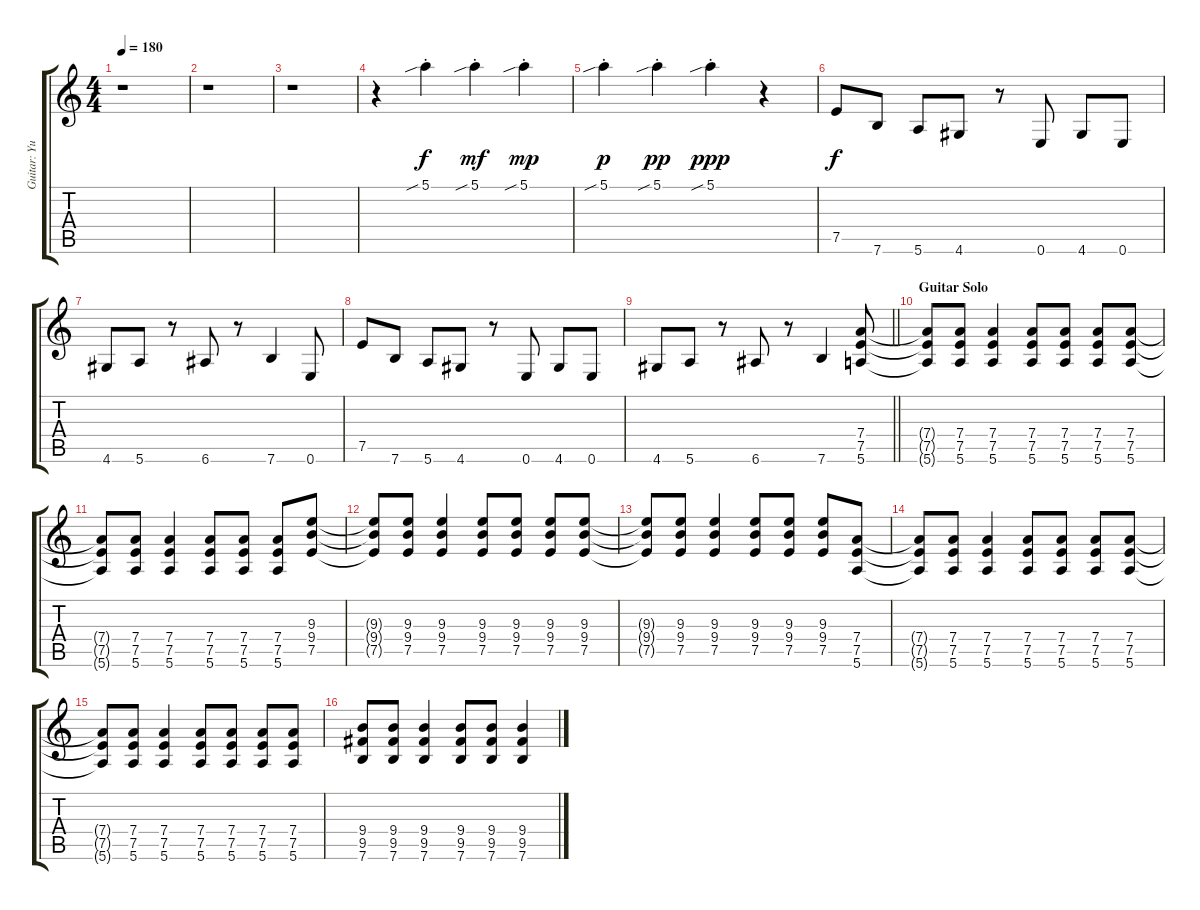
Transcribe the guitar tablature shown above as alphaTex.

\track ("Guitar: Yui Hirasawa" "Guitar: Yu") {instrument overdrivenguitar}
\staff {score tabs}
\tuning (E4 B3 G3 D3 A2 E2) {hide}
\ts (4 4)
\tempo 180
\clef g2
\ks c
r.1{dy f} |
r.1 |
r.1 |
r.4 5.1{sib st}.4 5.1{sib st}.4{dy mf} 5.1{sib st}.4{dy mp} |
5.1{sib st}.4{dy p} 5.1{sib st}.4{dy pp} 5.1{sib st}.4{dy ppp} r.4 |
7.5.8{dy f} 7.6.8 5.6.8 4.6.8 r.8 0.6.8 4.6.8 0.6.8 |
4.6.8 5.6.8 r.8 6.6.8 r.8 7.6.4 0.6.8 |
7.5.8 7.6.8 5.6.8 4.6.8 r.8 0.6.8 4.6.8 0.6.8 |
\barLineRight lightlight
4.6.8 5.6.8 r.8 6.6.8 r.8 7.6.4 (7.4 7.5 5.6).8{balance 8} |
\section ("" "Guitar Solo")
(7.4{t} 7.5{t} 5.6{t}).8 (7.4 7.5 5.6).8 (7.4 7.5 5.6).4 (7.4 7.5 5.6).8 (7.4 7.5 5.6).8 (7.4 7.5 5.6).8 (7.4 7.5 5.6).8 |
(7.4{t} 7.5{t} 5.6{t}).8 (7.4 7.5 5.6).8 (7.4 7.5 5.6).4 (7.4 7.5 5.6).8 (7.4 7.5 5.6).8 (7.4 7.5 5.6).8 (9.3 9.4 7.5).8 |
(9.3{t} 9.4{t} 7.5{t}).8 (9.3 9.4 7.5).8 (9.3 9.4 7.5).4 (9.3 9.4 7.5).8 (9.3 9.4 7.5).8 (9.3 9.4 7.5).8 (9.3 9.4 7.5).8 |
(9.3{t} 9.4{t} 7.5{t}).8 (9.3 9.4 7.5).8 (9.3 9.4 7.5).4 (9.3 9.4 7.5).8 (9.3 9.4 7.5).8 (9.3 9.4 7.5).8 (7.4 7.5 5.6).8 |
(7.4{t} 7.5{t} 5.6{t}).8 (7.4 7.5 5.6).8 (7.4 7.5 5.6).4 (7.4 7.5 5.6).8 (7.4 7.5 5.6).8 (7.4 7.5 5.6).8 (7.4 7.5 5.6).8 |
(7.4{t} 7.5{t} 5.6{t}).8 (7.4 7.5 5.6).8 (7.4 7.5 5.6).4 (7.4 7.5 5.6).8 (7.4 7.5 5.6).8 (7.4 7.5 5.6).8 (7.4 7.5 5.6).8 |
(9.4 9.5 7.6).8 (9.4 9.5 7.6).8 (9.4 9.5 7.6).4 (9.4 9.5 7.6).8 (9.4 9.5 7.6).8 (9.4 9.5 7.6).4
